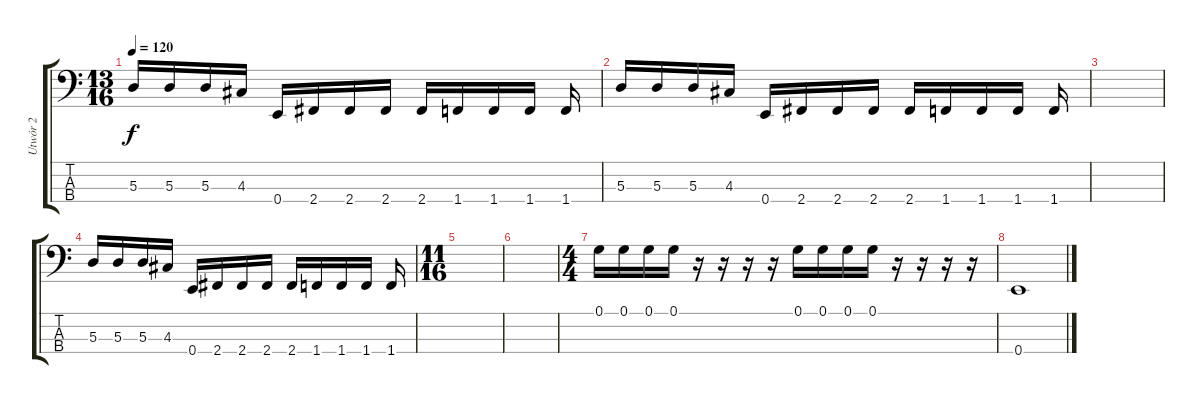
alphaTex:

\track ("Utwór 2" "Utwór 2") {instrument electricbassfinger}
\staff {score tabs}
\tuning (G2 D2 A1 E1) {hide}
\ts (13 16)
\tempo 120
\clef f4
\ks c
5.3.16{dy f} 5.3.16 5.3.16 4.3.16 0.4.16 2.4.16 2.4.16 2.4.16 2.4.16 1.4.16 1.4.16 1.4.16 1.4.16 |
5.3.16 5.3.16 5.3.16 4.3.16 0.4.16 2.4.16 2.4.16 2.4.16 2.4.16 1.4.16 1.4.16 1.4.16 1.4.16 |
|
5.3.16 5.3.16 5.3.16 4.3.16 0.4.16 2.4.16 2.4.16 2.4.16 2.4.16 1.4.16 1.4.16 1.4.16 1.4.16 |
\ts (11 16)
|
|
\ts (4 4)
0.1.16 0.1.16 0.1.16 0.1.16 r.16 r.16 r.16 r.16 0.1.16 0.1.16 0.1.16 0.1.16 r.16 r.16 r.16 r.16 |
0.4.1
